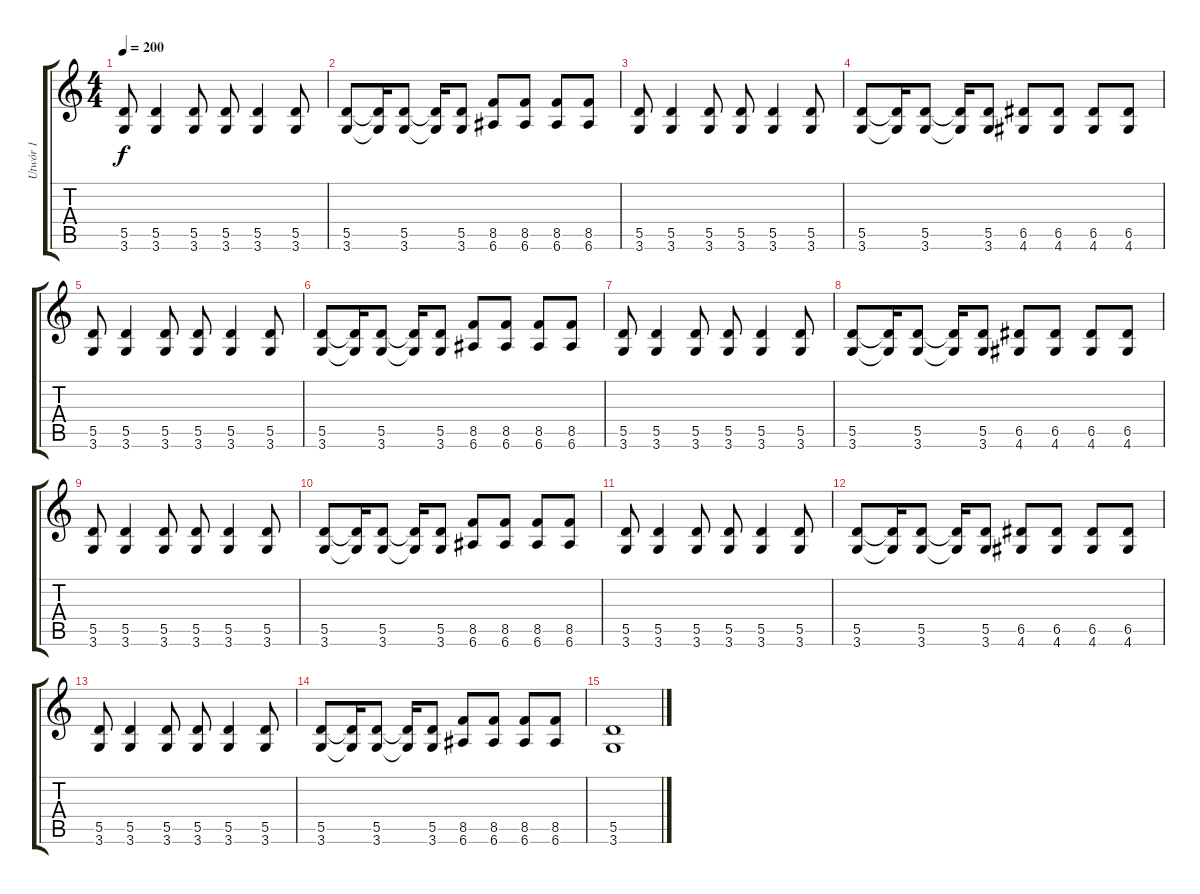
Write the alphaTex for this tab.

\track ("Utwór 1" "Utwór 1") {instrument distortionguitar}
\staff {score tabs}
\tuning (E4 B3 G3 D3 A2 E2) {hide}
\ts (4 4)
\tempo 200
\clef g2
\ks c
(5.5 3.6).8{dy f} (5.5 3.6).4 (5.5 3.6).8 (5.5 3.6).8 (5.5 3.6).4 (5.5 3.6).8 |
(5.5 3.6).8 (5.5{t} 3.6{t}).16 (5.5 3.6).8 (5.5{t} 3.6{t}).16 (5.5 3.6).8 (8.5 6.6).8 (8.5 6.6).8 (8.5 6.6).8 (8.5 6.6).8 |
(5.5 3.6).8 (5.5 3.6).4 (5.5 3.6).8 (5.5 3.6).8 (5.5 3.6).4 (5.5 3.6).8 |
(5.5 3.6).8 (5.5{t} 3.6{t}).16 (5.5 3.6).8 (5.5{t} 3.6{t}).16 (5.5 3.6).8 (6.5 4.6).8 (6.5 4.6).8 (6.5 4.6).8 (6.5 4.6).8 |
(5.5 3.6).8 (5.5 3.6).4 (5.5 3.6).8 (5.5 3.6).8 (5.5 3.6).4 (5.5 3.6).8 |
(5.5 3.6).8 (5.5{t} 3.6{t}).16 (5.5 3.6).8 (5.5{t} 3.6{t}).16 (5.5 3.6).8 (8.5 6.6).8 (8.5 6.6).8 (8.5 6.6).8 (8.5 6.6).8 |
(5.5 3.6).8 (5.5 3.6).4 (5.5 3.6).8 (5.5 3.6).8 (5.5 3.6).4 (5.5 3.6).8 |
(5.5 3.6).8 (5.5{t} 3.6{t}).16 (5.5 3.6).8 (5.5{t} 3.6{t}).16 (5.5 3.6).8 (6.5 4.6).8 (6.5 4.6).8 (6.5 4.6).8 (6.5 4.6).8 |
(5.5 3.6).8 (5.5 3.6).4 (5.5 3.6).8 (5.5 3.6).8 (5.5 3.6).4 (5.5 3.6).8 |
(5.5 3.6).8 (5.5{t} 3.6{t}).16 (5.5 3.6).8 (5.5{t} 3.6{t}).16 (5.5 3.6).8 (8.5 6.6).8 (8.5 6.6).8 (8.5 6.6).8 (8.5 6.6).8 |
(5.5 3.6).8 (5.5 3.6).4 (5.5 3.6).8 (5.5 3.6).8 (5.5 3.6).4 (5.5 3.6).8 |
(5.5 3.6).8 (5.5{t} 3.6{t}).16 (5.5 3.6).8 (5.5{t} 3.6{t}).16 (5.5 3.6).8 (6.5 4.6).8 (6.5 4.6).8 (6.5 4.6).8 (6.5 4.6).8 |
(5.5 3.6).8 (5.5 3.6).4 (5.5 3.6).8 (5.5 3.6).8 (5.5 3.6).4 (5.5 3.6).8 |
(5.5 3.6).8 (5.5{t} 3.6{t}).16 (5.5 3.6).8 (5.5{t} 3.6{t}).16 (5.5 3.6).8 (8.5 6.6).8 (8.5 6.6).8 (8.5 6.6).8 (8.5 6.6).8 |
(5.5 3.6).1
